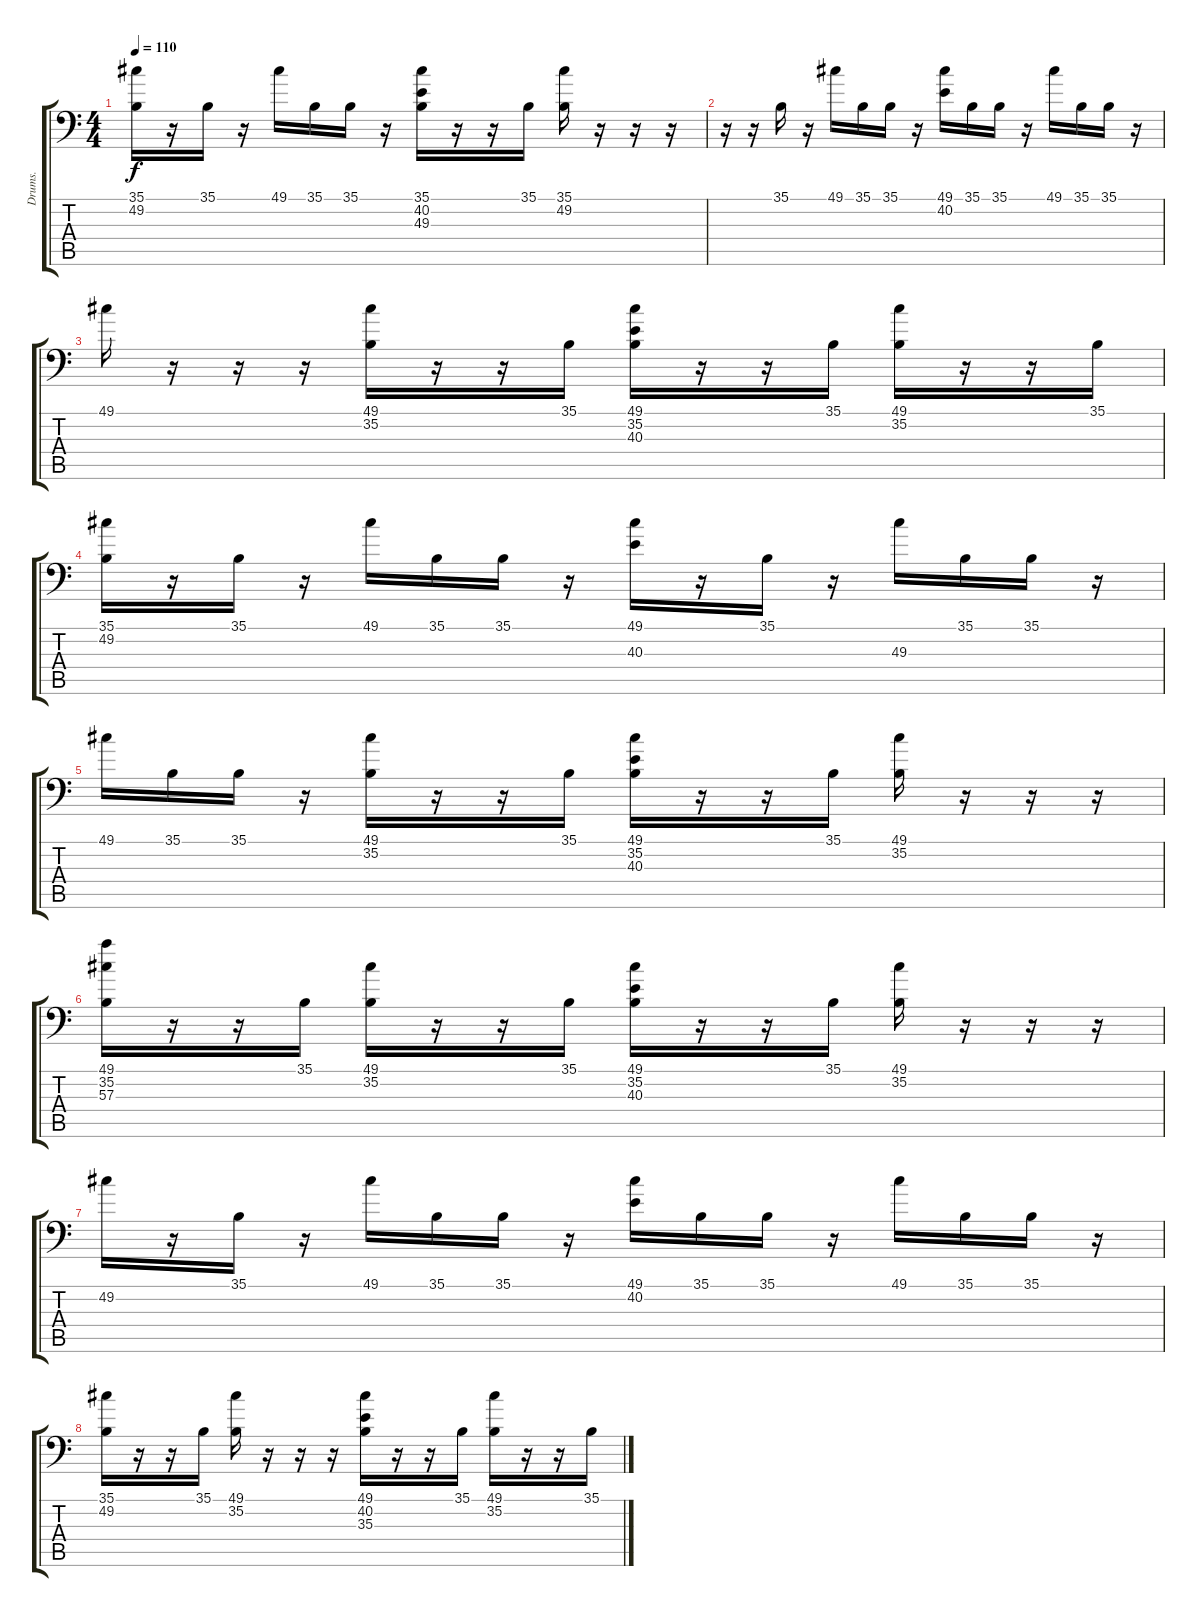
\track ("Drums." "Drums.") {instrument acousticgrandpiano}
\staff {score tabs}
\tuning (C-1 C-1 C-1 C-1 C-1 C-1) {hide}
\ts (4 4)
\tempo 110
\clef f4
\ks c
(35.1 49.2).16{dy f} r.16 35.1.16 r.16 49.1.16 35.1.16 35.1.16 r.16 (35.1 40.2 49.3).16 r.16 r.16 35.1.16 (35.1 49.2).16 r.16 r.16 r.16 |
r.16 r.16 35.1.16 r.16 49.1.16 35.1.16 35.1.16 r.16 (49.1 40.2).16 35.1.16 35.1.16 r.16 49.1.16 35.1.16 35.1.16 r.16 |
49.1.16 r.16 r.16 r.16 (49.1 35.2).16 r.16 r.16 35.1.16 (49.1 35.2 40.3).16 r.16 r.16 35.1.16 (49.1 35.2).16 r.16 r.16 35.1.16 |
(35.1 49.2).16 r.16 35.1.16 r.16 49.1.16 35.1.16 35.1.16 r.16 (49.1 40.3).16 r.16 35.1.16 r.16 49.3.16 35.1.16 35.1.16 r.16 |
49.1.16 35.1.16 35.1.16 r.16 (49.1 35.2).16 r.16 r.16 35.1.16 (49.1 35.2 40.3).16 r.16 r.16 35.1.16 (49.1 35.2).16 r.16 r.16 r.16 |
(49.1 35.2 57.3).16 r.16 r.16 35.1.16 (49.1 35.2).16 r.16 r.16 35.1.16 (49.1 35.2 40.3).16 r.16 r.16 35.1.16 (49.1 35.2).16 r.16 r.16 r.16 |
49.2.16 r.16 35.1.16 r.16 49.1.16 35.1.16 35.1.16 r.16 (49.1 40.2).16 35.1.16 35.1.16 r.16 49.1.16 35.1.16 35.1.16 r.16 |
(35.1 49.2).16 r.16 r.16 35.1.16 (49.1 35.2).16 r.16 r.16 r.16 (49.1 40.2 35.3).16 r.16 r.16 35.1.16 (49.1 35.2).16 r.16 r.16 35.1.16
